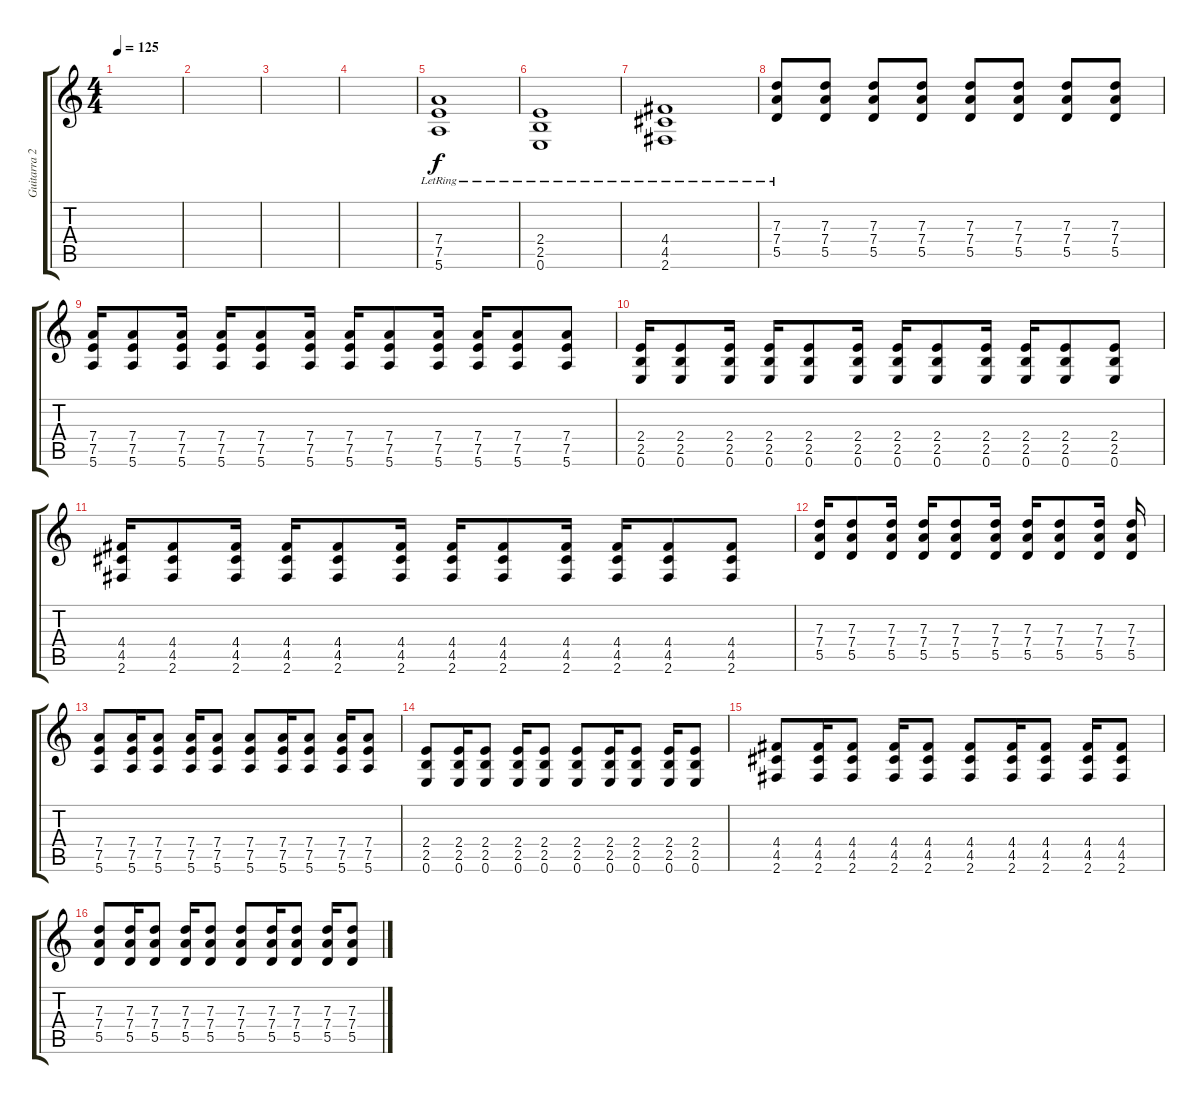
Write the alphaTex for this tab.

\track ("Guitarra 2" "Guitarra 2") {instrument distortionguitar}
\staff {score tabs}
\tuning (E4 B3 G3 D3 A2 E2) {hide}
\ts (4 4)
\tempo 125
\clef g2
\ks c
|
|
|
|
(7.4{lr} 7.5{lr} 5.6{lr}).1 |
(2.4{lr} 2.5{lr} 0.6{lr}).1 |
(4.4{lr} 4.5{lr} 2.6{lr}).1 |
(7.3{lr} 7.4{lr} 5.5{lr}).8 (7.3 7.4 5.5).8 (7.3 7.4 5.5).8 (7.3 7.4 5.5).8 (7.3 7.4 5.5).8 (7.3 7.4 5.5).8 (7.3 7.4 5.5).8 (7.3 7.4 5.5).8 |
(7.4 7.5 5.6).16 (7.4 7.5 5.6).8 (7.4 7.5 5.6).16 (7.4 7.5 5.6).16 (7.4 7.5 5.6).8 (7.4 7.5 5.6).16 (7.4 7.5 5.6).16 (7.4 7.5 5.6).8 (7.4 7.5 5.6).16 (7.4 7.5 5.6).16 (7.4 7.5 5.6).8 (7.4 7.5 5.6).8 |
(2.4 2.5 0.6).16 (2.4 2.5 0.6).8 (2.4 2.5 0.6).16 (2.4 2.5 0.6).16 (2.4 2.5 0.6).8 (2.4 2.5 0.6).16 (2.4 2.5 0.6).16 (2.4 2.5 0.6).8 (2.4 2.5 0.6).16 (2.4 2.5 0.6).16 (2.4 2.5 0.6).8 (2.4 2.5 0.6).8 |
(4.4 4.5 2.6).16 (4.4 4.5 2.6).8 (4.4 4.5 2.6).16 (4.4 4.5 2.6).16 (4.4 4.5 2.6).8 (4.4 4.5 2.6).16 (4.4 4.5 2.6).16 (4.4 4.5 2.6).8 (4.4 4.5 2.6).16 (4.4 4.5 2.6).16 (4.4 4.5 2.6).8 (4.4 4.5 2.6).8 |
(7.3 7.4 5.5).16 (7.3 7.4 5.5).8 (7.3 7.4 5.5).16 (7.3 7.4 5.5).16 (7.3 7.4 5.5).8 (7.3 7.4 5.5).16 (7.3 7.4 5.5).16 (7.3 7.4 5.5).8 (7.3 7.4 5.5).16 (7.3 7.4 5.5).16 |
(7.4 7.5 5.6).8 (7.4 7.5 5.6).16 (7.4 7.5 5.6).8 (7.4 7.5 5.6).16 (7.4 7.5 5.6).8 (7.4 7.5 5.6).8 (7.4 7.5 5.6).16 (7.4 7.5 5.6).8 (7.4 7.5 5.6).16 (7.4 7.5 5.6).8 |
(2.4 2.5 0.6).8 (2.4 2.5 0.6).16 (2.4 2.5 0.6).8 (2.4 2.5 0.6).16 (2.4 2.5 0.6).8 (2.4 2.5 0.6).8 (2.4 2.5 0.6).16 (2.4 2.5 0.6).8 (2.4 2.5 0.6).16 (2.4 2.5 0.6).8 |
(4.4 4.5 2.6).8 (4.4 4.5 2.6).16 (4.4 4.5 2.6).8 (4.4 4.5 2.6).16 (4.4 4.5 2.6).8 (4.4 4.5 2.6).8 (4.4 4.5 2.6).16 (4.4 4.5 2.6).8 (4.4 4.5 2.6).16 (4.4 4.5 2.6).8 |
(7.3 7.4 5.5).8 (7.3 7.4 5.5).16 (7.3 7.4 5.5).8 (7.3 7.4 5.5).16 (7.3 7.4 5.5).8 (7.3 7.4 5.5).8 (7.3 7.4 5.5).16 (7.3 7.4 5.5).8 (7.3 7.4 5.5).16 (7.3 7.4 5.5).8
